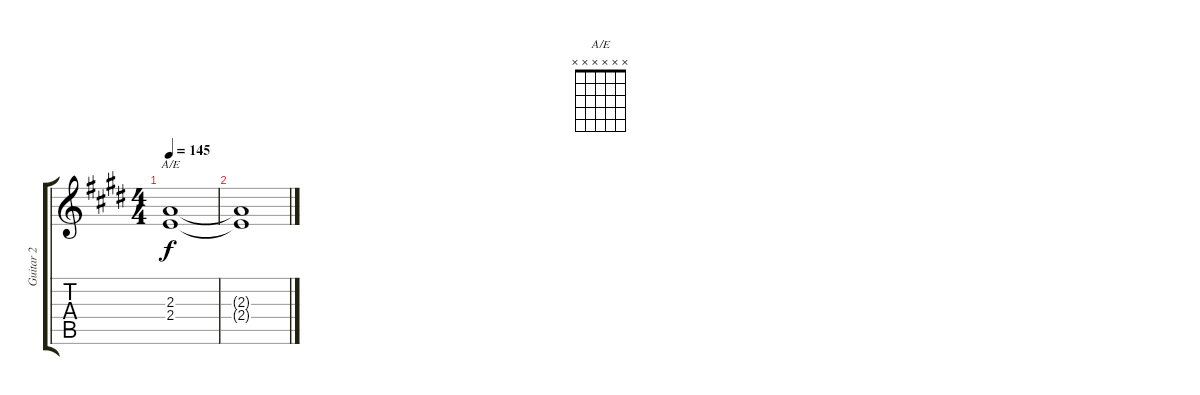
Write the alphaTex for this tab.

\track ("Guitar 2" "Guitar 2") {instrument distortionguitar}
\staff {score tabs}
\tuning (E4 B3 G3 D3 A2 E2) {hide}
\chord ("A/E" x x x x x x)
\ts (4 4)
\tempo 145
\clef g2
\ks e
(2.3 2.4).1{ch "A/E" dy f} |
(2.3{t} 2.4{t}).1
